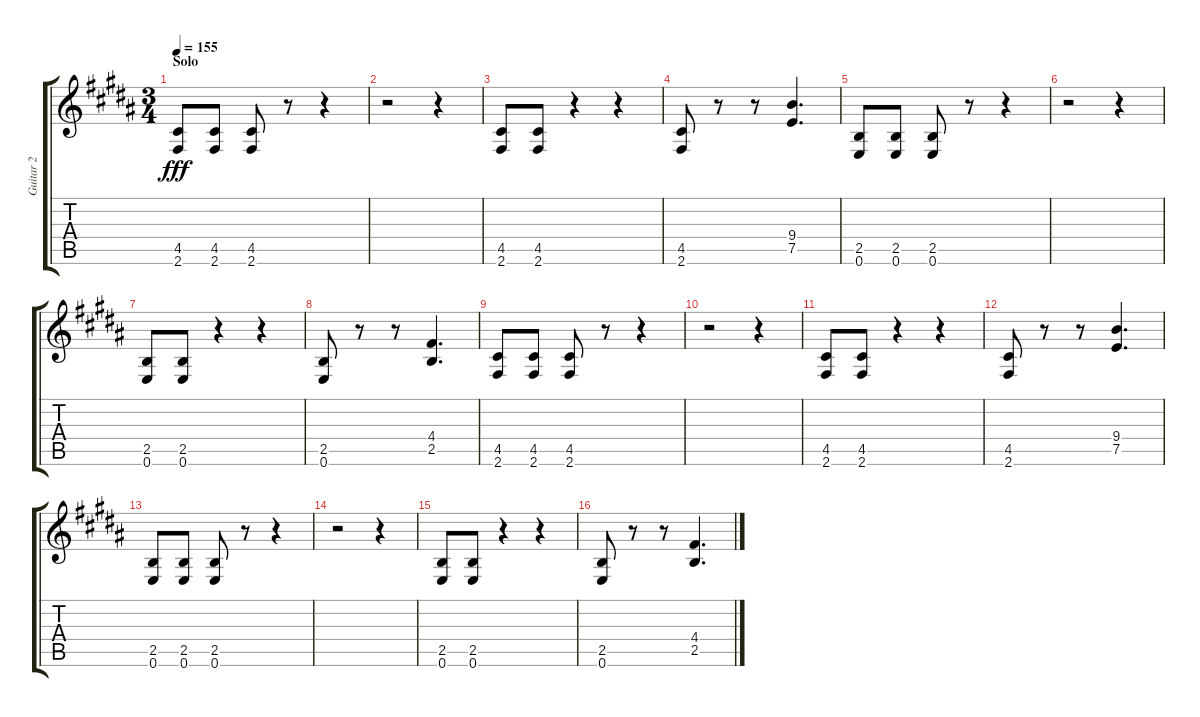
\track ("Guitar 2" "Guitar 2") {instrument overdrivenguitar}
\staff {score tabs}
\tuning (E4 B3 G3 D3 A2 E2) {hide}
\ts (3 4)
\section ("" "Solo")
\tempo 155
\clef g2
\ks b
(4.5 2.6).8{dy fff} (4.5 2.6).8 (4.5 2.6).8 r.8 r.4 |
r.2 r.4 |
(4.5 2.6).8 (4.5 2.6).8 r.4 r.4 |
(4.5 2.6).8 r.8 r.8 (9.4 7.5).4{d} |
(2.5 0.6).8 (2.5 0.6).8 (2.5 0.6).8 r.8 r.4 |
r.2 r.4 |
(2.5 0.6).8 (2.5 0.6).8 r.4 r.4 |
(2.5 0.6).8 r.8 r.8 (4.4 2.5).4{d} |
(4.5 2.6).8 (4.5 2.6).8 (4.5 2.6).8 r.8 r.4 |
r.2 r.4 |
(4.5 2.6).8 (4.5 2.6).8 r.4 r.4 |
(4.5 2.6).8 r.8 r.8 (9.4 7.5).4{d} |
(2.5 0.6).8 (2.5 0.6).8 (2.5 0.6).8 r.8 r.4 |
r.2 r.4 |
(2.5 0.6).8 (2.5 0.6).8 r.4 r.4 |
(2.5 0.6).8 r.8 r.8 (4.4 2.5).4{d}
